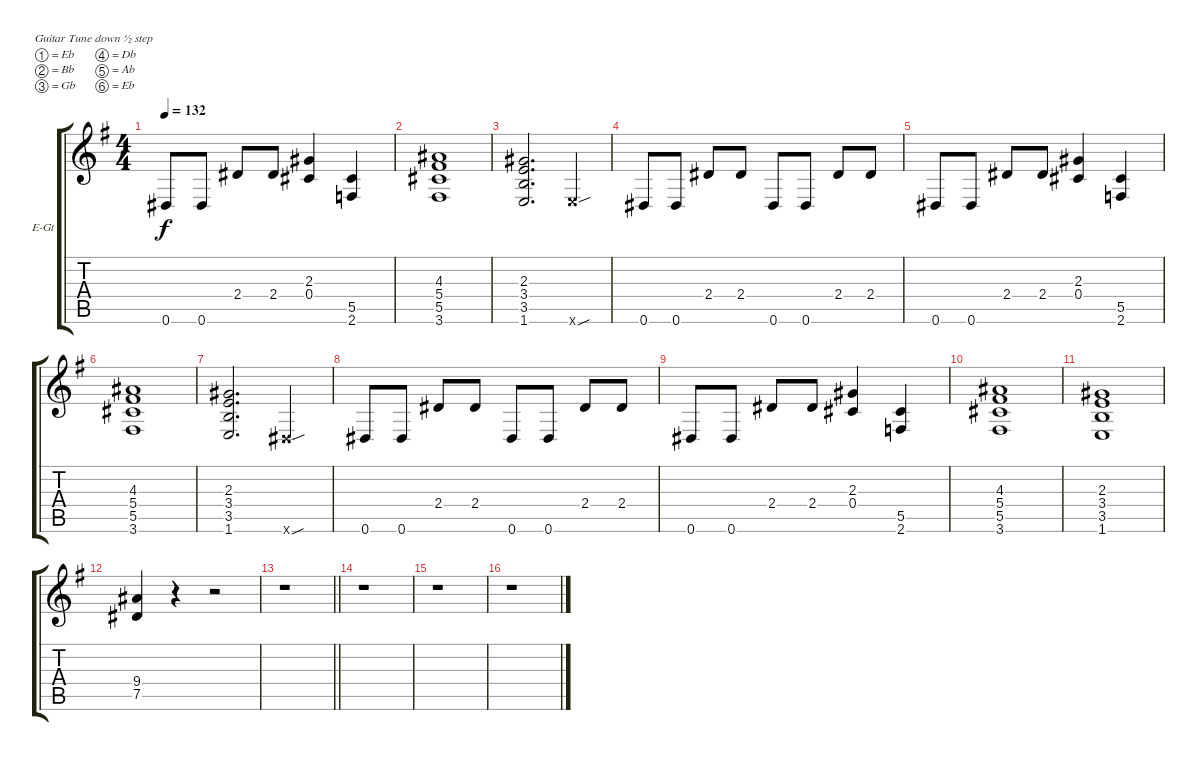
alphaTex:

\bracketExtendMode groupsimilarinstruments
\firstSystemTrackNameOrientation horizontal
\otherSystemsTrackNameOrientation horizontal
\track ("Guitar 1" "E-Gt") {instrument distortionguitar}
\staff {score tabs}
\tuning (Eb4 Bb3 Gb3 Db3 Ab2 Eb2)
\ts (4 4)
\tempo 132
\clef g2
\scale
1.05549
\ks g
0.6.8{dy f} 0.6.8 2.4.8 2.4.8 (0.4 2.3).4 (2.6 5.5).4 |
\scale
0.944515 (3.6 5.5 5.4 4.3).1 |
\scale
1.05549 (1.6 3.5 3.4 2.3).2{d} 1.6{sou x}.4 |
\scale
0.944515 0.6.8 0.6.8 2.4.8 2.4.8 0.6.8 0.6.8 2.4.8 2.4.8 |
\scale
1.05549 0.6.8 0.6.8 2.4.8 2.4.8 (0.4 2.3).4 (2.6 5.5).4 |
\scale
0.944515 (3.6 5.5 5.4 4.3).1 |
\scale
1.05549 (1.6 3.5 3.4 2.3).2{d} 0.6{sou x}.4 |
\scale
0.944515 0.6.8 0.6.8 2.4.8 2.4.8 0.6.8 0.6.8 2.4.8 2.4.8 |
\scale
1.05549 0.6.8 0.6.8 2.4.8 2.4.8 (0.4 2.3).4 (2.6 5.5).4 |
\scale
0.944515 (3.6 5.5 5.4 4.3).1 |
\scale
1.05549 (1.6 3.5 3.4 2.3).1 |
\scale
0.944515 (7.5 9.4).4 r.4 r.2 |
\scale
1.05549
\barLineRight lightlight
r.1 |
\scale
0.944515 r.1 |
\scale
1.05549 r.1 |
\scale
0.944515 r.1
